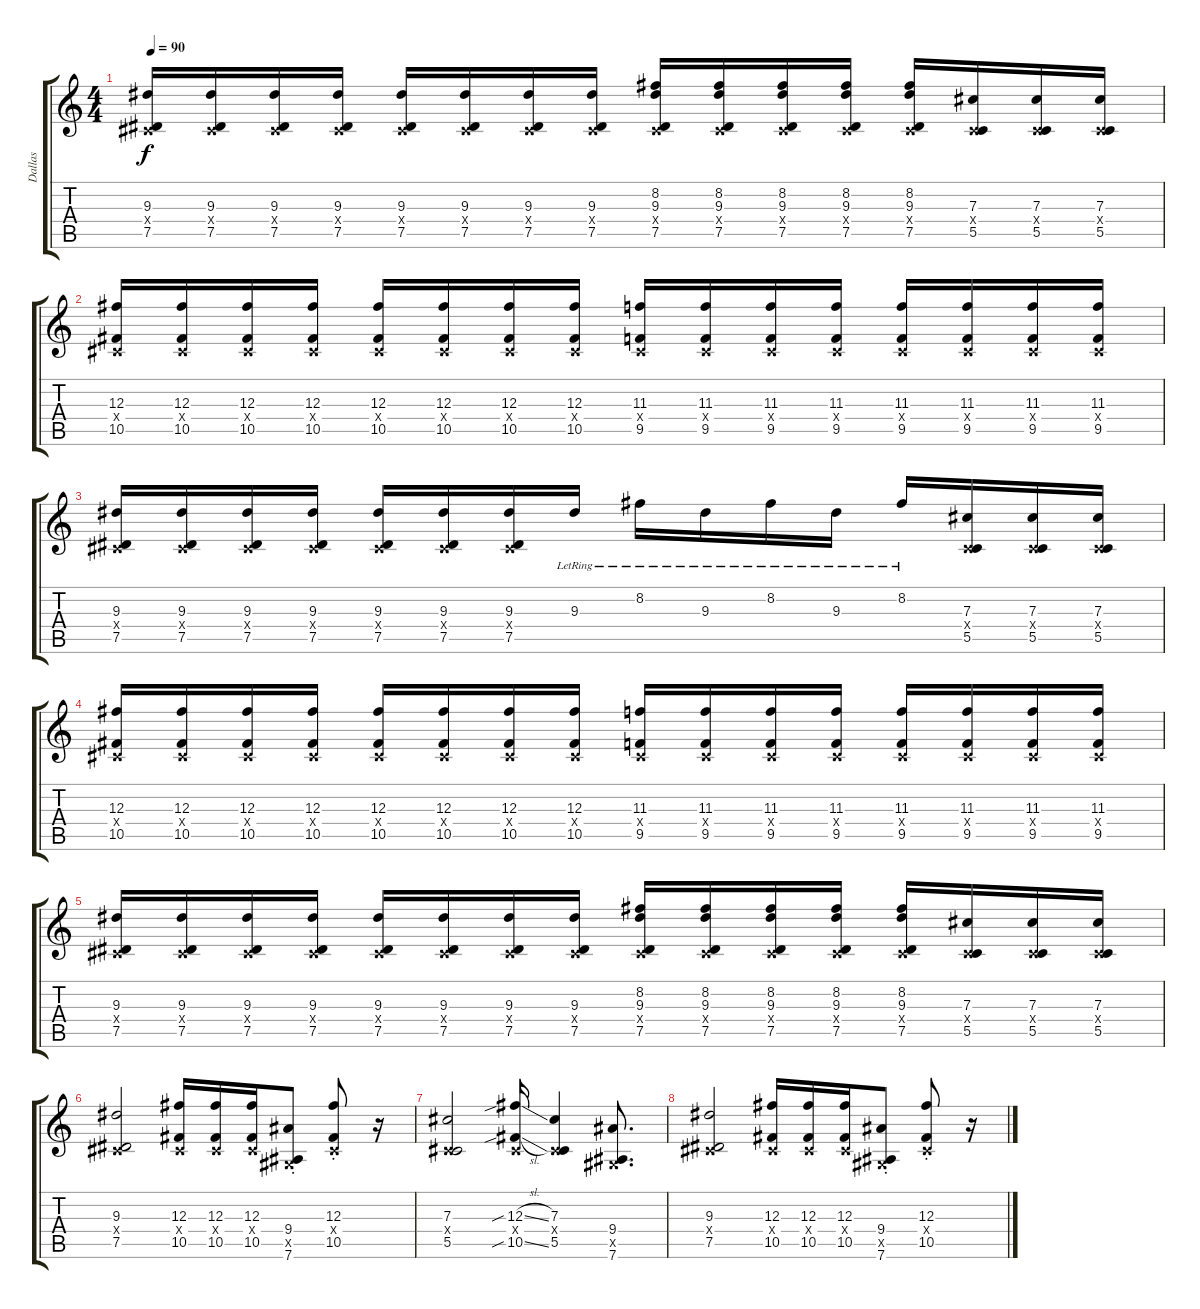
\track ("Dallas" "Dallas") {instrument distortionguitar}
\staff {score tabs}
\tuning (Eb4 Bb3 Gb3 Db3 Ab2 Eb2) {hide}
\ts (4 4)
\tempo 90
\clef g2
\ks c
(9.3 0.4{x} 7.5).16{dy f} (9.3 0.4{x} 7.5).16 (9.3 0.4{x} 7.5).16 (9.3 0.4{x} 7.5).16 (9.3 0.4{x} 7.5).16 (9.3 0.4{x} 7.5).16 (9.3 0.4{x} 7.5).16 (9.3 0.4{x} 7.5).16 (8.2 9.3 0.4{x} 7.5).16 (8.2 9.3 0.4{x} 7.5).16 (8.2 9.3 0.4{x} 7.5).16 (8.2 9.3 0.4{x} 7.5).16 (8.2 9.3 0.4{x} 7.5).16 (7.3 0.4{x} 5.5).16 (7.3 0.4{x} 5.5).16 (7.3 0.4{x} 5.5).16 |
(12.3 0.4{x} 10.5).16 (12.3 0.4{x} 10.5).16 (12.3 0.4{x} 10.5).16 (12.3 0.4{x} 10.5).16 (12.3 0.4{x} 10.5).16 (12.3 0.4{x} 10.5).16 (12.3 0.4{x} 10.5).16 (12.3 0.4{x} 10.5).16 (11.3 0.4{x} 9.5).16 (11.3 0.4{x} 9.5).16 (11.3 0.4{x} 9.5).16 (11.3 0.4{x} 9.5).16 (11.3 0.4{x} 9.5).16 (11.3 0.4{x} 9.5).16 (11.3 0.4{x} 9.5).16 (11.3 0.4{x} 9.5).16 |
(9.3 0.4{x} 7.5).16 (9.3 0.4{x} 7.5).16 (9.3 0.4{x} 7.5).16 (9.3 0.4{x} 7.5).16 (9.3 0.4{x} 7.5).16 (9.3 0.4{x} 7.5).16 (9.3 0.4{x} 7.5).16 9.3{lr}.16 8.2{lr}.16 9.3{lr}.16 8.2{lr}.16 9.3{lr}.16 8.2{lr}.16 (7.3 0.4{x} 5.5).16 (7.3 0.4{x} 5.5).16 (7.3 0.4{x} 5.5).16 |
(12.3 0.4{x} 10.5).16 (12.3 0.4{x} 10.5).16 (12.3 0.4{x} 10.5).16 (12.3 0.4{x} 10.5).16 (12.3 0.4{x} 10.5).16 (12.3 0.4{x} 10.5).16 (12.3 0.4{x} 10.5).16 (12.3 0.4{x} 10.5).16 (11.3 0.4{x} 9.5).16 (11.3 0.4{x} 9.5).16 (11.3 0.4{x} 9.5).16 (11.3 0.4{x} 9.5).16 (11.3 0.4{x} 9.5).16 (11.3 0.4{x} 9.5).16 (11.3 0.4{x} 9.5).16 (11.3 0.4{x} 9.5).16 |
(9.3 0.4{x} 7.5).16 (9.3 0.4{x} 7.5).16 (9.3 0.4{x} 7.5).16 (9.3 0.4{x} 7.5).16 (9.3 0.4{x} 7.5).16 (9.3 0.4{x} 7.5).16 (9.3 0.4{x} 7.5).16 (9.3 0.4{x} 7.5).16 (8.2 9.3 0.4{x} 7.5).16 (8.2 9.3 0.4{x} 7.5).16 (8.2 9.3 0.4{x} 7.5).16 (8.2 9.3 0.4{x} 7.5).16 (8.2 9.3 0.4{x} 7.5).16 (7.3 0.4{x} 5.5).16 (7.3 0.4{x} 5.5).16 (7.3 0.4{x} 5.5).16 |
(9.3 0.4{x} 7.5).2{volume 12} (12.3 0.4{x} 10.5).16 (12.3 0.4{x} 10.5).16 (12.3 0.4{x} 10.5).16 (9.4{st} 0.5{x} 7.6{st}).8 (12.3{st} 0.4{x} 10.5{st}).8 r.16 |
(7.3 0.4{x} 5.5).2 (12.3{sib sl} 0.4{x} 10.5{sib sl}).16 (7.3 0.4{x} 5.5).4 (9.4 0.5{x} 7.6).8{d} |
(9.3 0.4{x} 7.5).2 (12.3 0.4{x} 10.5).16 (12.3 0.4{x} 10.5).16 (12.3 0.4{x} 10.5).16 (9.4{st} 0.5{x} 7.6{st}).8 (12.3{st} 0.4{x} 10.5{st}).8 r.16
